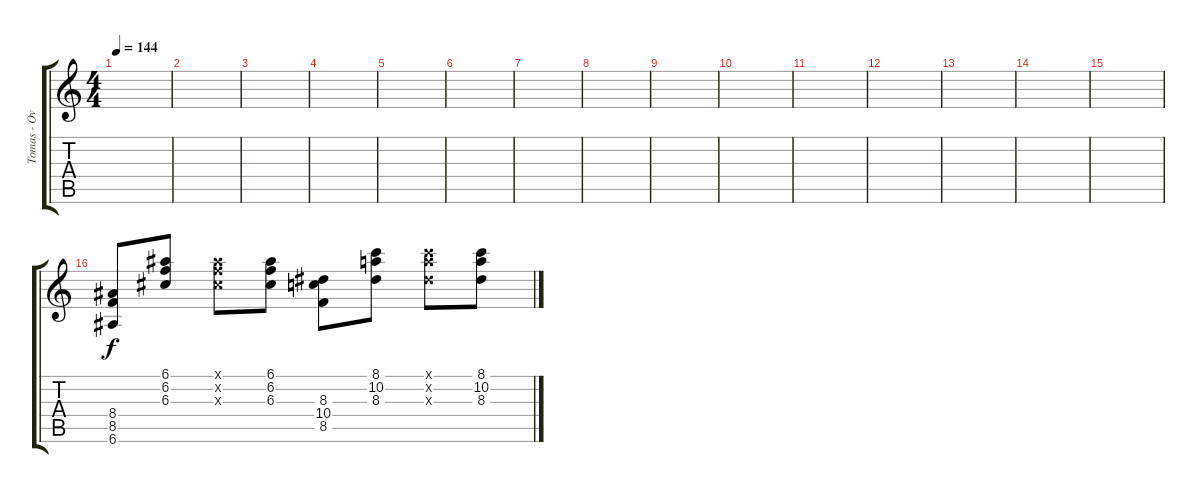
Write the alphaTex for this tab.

\track ("Tomas - Overdub Guitar" "Tomas - Ov") {instrument overdrivenguitar}
\staff {score tabs}
\tuning (E4 B3 G3 D3 A2 E2) {hide}
\ts (4 4)
\tempo 144
\clef g2
\ks c
|
|
|
|
|
|
|
|
|
|
|
|
|
|
|
(8.4 8.5 6.6).8 (6.1 6.2 6.3).8 (6.1{x} 6.2{x} 6.3{x}).8 (6.1 6.2 6.3).8 (8.3 10.4 8.5).8 (8.1 10.2 8.3).8 (8.1{x} 10.2{x} 8.3{x}).8 (8.1 10.2 8.3).8
